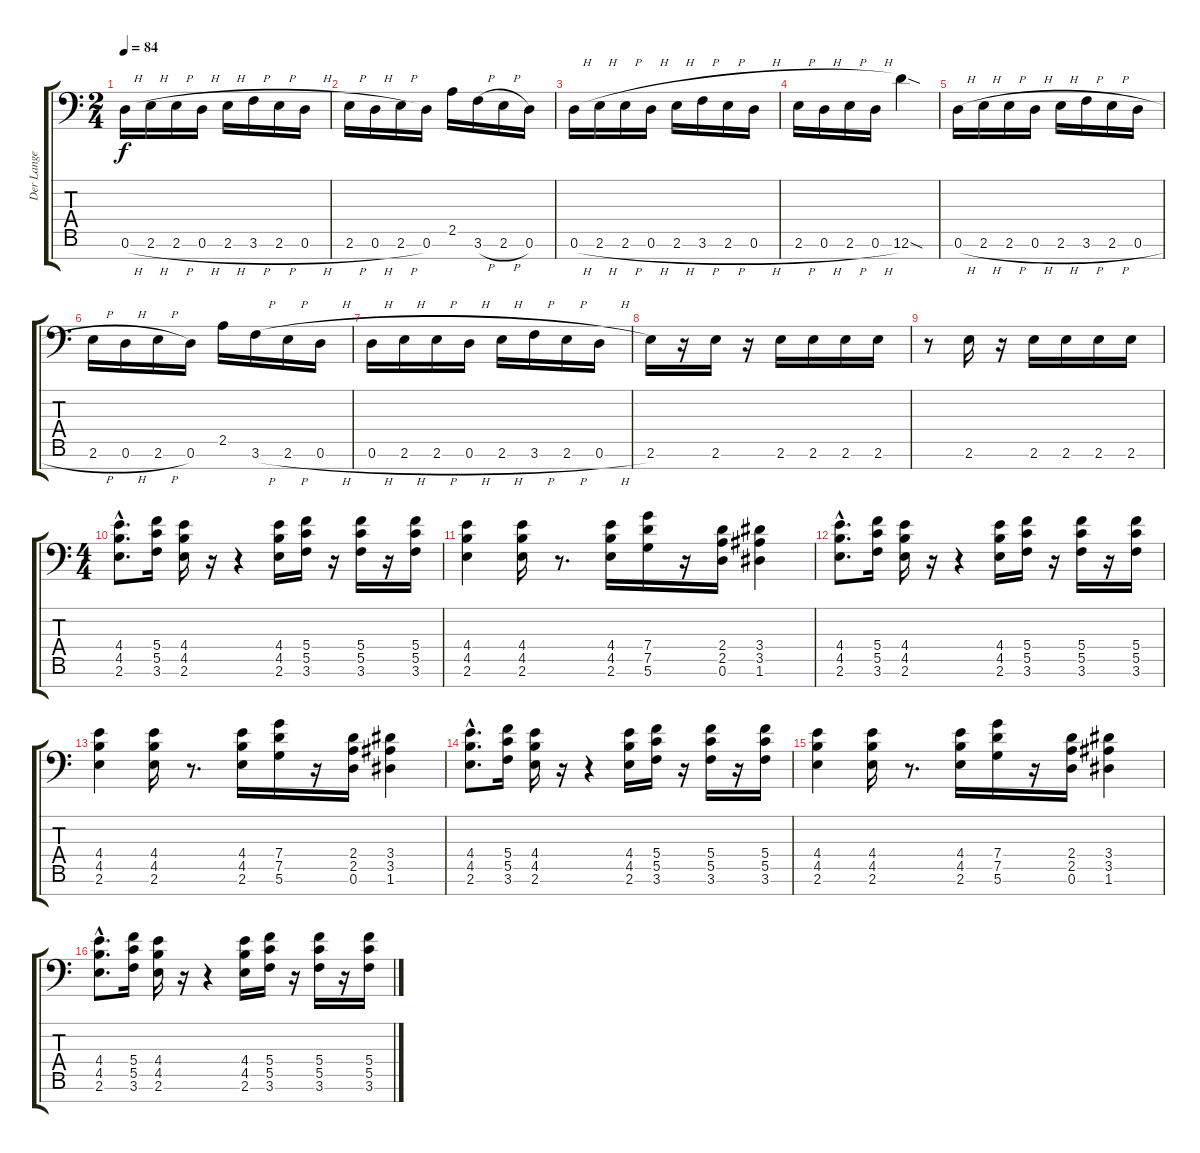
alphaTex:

\track ("Der Lange" "Der Lange") {instrument distortionguitar}
\staff {score tabs}
\tuning (D4 A3 F3 C3 G2 D2 A1) {hide}
\ts (2 4)
\tempo 84
\clef f4
\ks c
0.6{h}.16{dy f instrument overdrivenguitar} 2.6{h}.16 2.6{h}.16 0.6{h}.16 2.6{h}.16 3.6{h}.16 2.6{h}.16 0.6{h}.16 |
2.6{h}.16 0.6{h}.16 2.6{h}.16 0.6.16 2.5.16 3.6{h}.16 2.6{h}.16 0.6.16 |
0.6{h}.16 2.6{h}.16 2.6{h}.16 0.6{h}.16 2.6{h}.16 3.6{h}.16 2.6{h}.16 0.6{h}.16 |
2.6{h}.16 0.6{h}.16 2.6{h}.16 0.6{h}.16 12.6{sod}.4{instrument distortionguitar} |
0.6{h}.16 2.6{h}.16 2.6{h}.16 0.6{h}.16 2.6{h}.16 3.6{h}.16 2.6{h}.16 0.6{h}.16 |
2.6{h}.16 0.6{h}.16 2.6{h}.16 0.6.16 2.5.16 3.6{h}.16 2.6{h}.16 0.6{h}.16 |
0.6{h}.16 2.6{h}.16 2.6{h}.16 0.6{h}.16 2.6{h}.16 3.6{h}.16 2.6{h}.16 0.6{h}.16 |
2.6.16 r.16 2.6.16 r.16 2.6.16 2.6.16 2.6.16 2.6.16 |
r.8 2.6.16 r.16 2.6.16 2.6.16 2.6.16 2.6.16 |
\ts (4 4)
(4.4{hac} 4.5{hac} 2.6{hac}).8{d} (5.4 5.5 3.6).16 (4.4 4.5 2.6).16 r.16 r.4 (4.4 4.5 2.6).16 (5.4 5.5 3.6).16 r.16 (5.4 5.5 3.6).16 r.16 (5.4 5.5 3.6).16 |
(4.4 4.5 2.6).4 (4.4 4.5 2.6).16 r.8{d} (4.4 4.5 2.6).16 (7.4 7.5 5.6).16 r.16 (2.4 2.5 0.6).16 (3.4 3.5 1.6).4 |
(4.4{hac} 4.5{hac} 2.6{hac}).8{d} (5.4 5.5 3.6).16 (4.4 4.5 2.6).16 r.16 r.4 (4.4 4.5 2.6).16 (5.4 5.5 3.6).16 r.16 (5.4 5.5 3.6).16 r.16 (5.4 5.5 3.6).16 |
(4.4 4.5 2.6).4 (4.4 4.5 2.6).16 r.8{d} (4.4 4.5 2.6).16 (7.4 7.5 5.6).16 r.16 (2.4 2.5 0.6).16 (3.4 3.5 1.6).4 |
(4.4{hac} 4.5{hac} 2.6{hac}).8{d} (5.4 5.5 3.6).16 (4.4 4.5 2.6).16 r.16 r.4 (4.4 4.5 2.6).16 (5.4 5.5 3.6).16 r.16 (5.4 5.5 3.6).16 r.16 (5.4 5.5 3.6).16 |
(4.4 4.5 2.6).4 (4.4 4.5 2.6).16 r.8{d} (4.4 4.5 2.6).16 (7.4 7.5 5.6).16 r.16 (2.4 2.5 0.6).16 (3.4 3.5 1.6).4 |
(4.4{hac} 4.5{hac} 2.6{hac}).8{d} (5.4 5.5 3.6).16 (4.4 4.5 2.6).16 r.16 r.4 (4.4 4.5 2.6).16 (5.4 5.5 3.6).16 r.16 (5.4 5.5 3.6).16 r.16 (5.4 5.5 3.6).16
